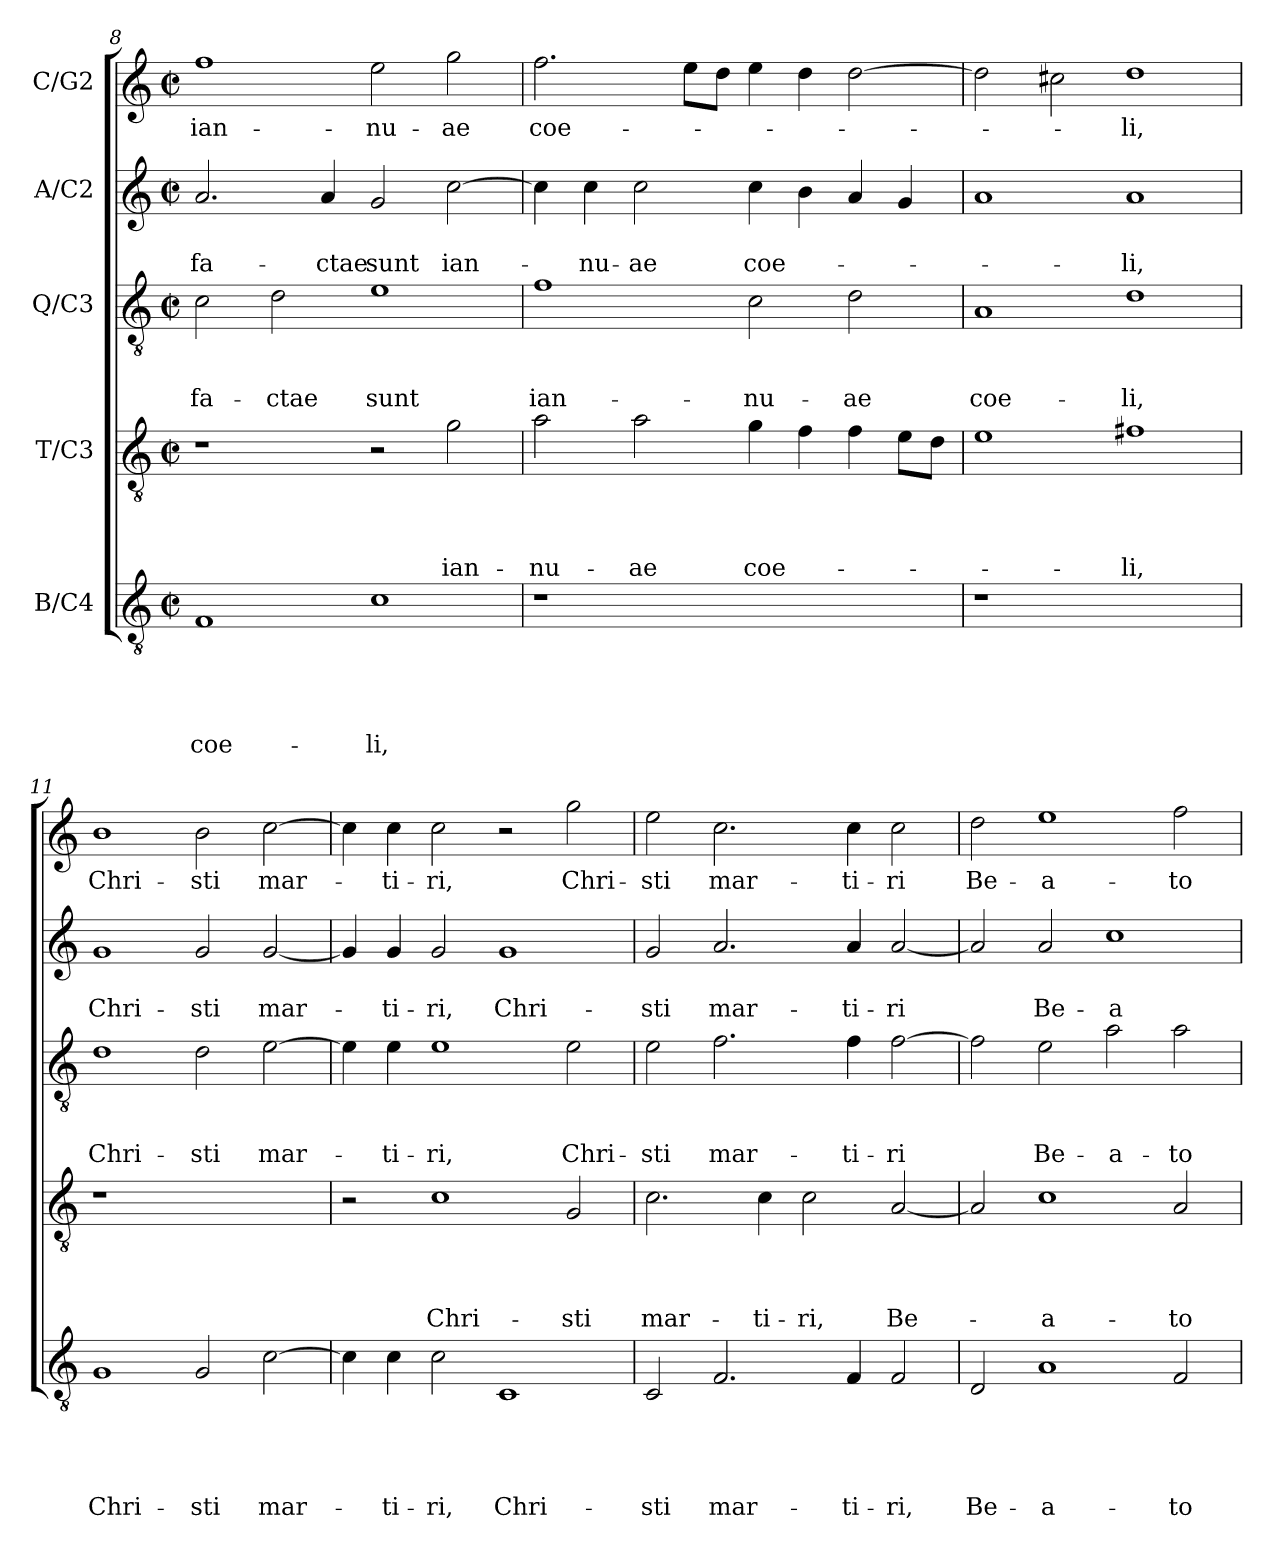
**kern	**text	**text	**text	**text	**text	**kern	**text	**text	**text	**text	**kern	**text	**text	**text	**kern	**text	**text	**kern	**text
*part5	*part5	*part5	*part5	*part5	*part5	*part4	*part4	*part4	*part4	*part4	*part3	*part3	*part3	*part3	*part2	*part2	*part2	*part1	*part1
*staff5	*staff5	*staff5	*staff5	*staff5	*staff5	*staff4	*staff4	*staff4	*staff4	*staff4	*staff3	*staff3	*staff3	*staff3	*staff2	*staff2	*staff2	*staff1	*staff1
*I"B/C4	*	*	*	*	*	*I"T/C3	*	*	*	*	*I"Q/C3	*	*	*	*I"A/C2	*	*	*I"C/G2	*
*clefGv2	*	*	*	*	*	*clefGv2	*	*	*	*	*clefGv2	*	*	*	*clefG2	*	*	*clefG2	*
*k[]	*	*	*	*	*	*k[]	*	*	*	*	*k[]	*	*	*	*k[]	*	*	*k[]	*
*C:	*	*	*	*	*	*C:	*	*	*	*	*C:	*	*	*	*C:	*	*	*C:	*
*M2/2	*	*	*	*	*	*M2/2	*	*	*	*	*M2/2	*	*	*	*M2/2	*	*	*M2/2	*
*met(c|)	*	*	*	*	*	*met(c|)	*	*	*	*	*met(c|)	*	*	*	*met(c|)	*	*	*met(c|)	*
=8	=8	=8	=8	=8	=8	=8	=8	=8	=8	=8	=8	=8	=8	=8	=8	=8	=8	=8	=8
!	!	!	!	!	!LO:LY:b	!	!	!	!	!	!	!	!	!LO:LY:b	!	!	!LO:LY:b	!	!LO:LY:b
1F	.	.	.	.	coe-	1r	.	.	.	.	2c\	.	.	-fa-	2.a/	.	-fa-	1ff	ian-
!	!	!	!	!	!	!	!	!	!	!	!	!	!	!LO:LY:b	!	!	!	!	!
.	.	.	.	.	.	.	.	.	.	.	2d\	.	.	-ctae	.	.	.	.	.
!	!	!	!	!	!	!	!	!	!	!	!	!	!	!	!	!	!LO:LY:b	!	!
.	.	.	.	.	.	.	.	.	.	.	.	.	.	.	4a/	.	-ctae	.	.
!	!	!	!	!	!LO:LY:b	!	!	!	!	!	!	!	!	!LO:LY:b	!	!	!LO:LY:b	!	!LO:LY:b
1c	.	.	.	.	-li,	2r	.	.	.	.	1e	.	.	sunt	2g/	.	sunt	2ee\	-nu-
!	!	!	!	!	!	!	!	!	!	!LO:LY:b	!	!	!	!	!	!	!LO:LY:b	!	!LO:LY:b
.	.	.	.	.	.	2g\	.	.	.	ian-	.	.	.	.	[2cc\	.	ian-	2gg\	-ae
=9	=9	=9	=9	=9	=9	=9	=9	=9	=9	=9	=9	=9	=9	=9	=9	=9	=9	=9	=9
!	!	!	!	!	!	!	!	!	!	!LO:LY:b	!	!	!	!LO:LY:b	!	!	!	!	!LO:LY:b
1r	.	.	.	.	.	2a\	.	.	.	-nu-	1f	.	.	ian-	4cc\]	.	.	2.ff\	coe-
!	!	!	!	!	!	!	!	!	!	!	!	!	!	!	!	!	!LO:LY:b	!	!
.	.	.	.	.	.	.	.	.	.	.	.	.	.	.	4cc\	.	-nu-	.	.
!	!	!	!	!	!	!	!	!	!	!LO:LY:b	!	!	!	!	!	!	!LO:LY:b	!	!
.	.	.	.	.	.	2a\	.	.	.	-ae	.	.	.	.	2cc\	.	-ae	.	.
.	.	.	.	.	.	.	.	.	.	.	.	.	.	.	.	.	.	8ee\L	.
.	.	.	.	.	.	.	.	.	.	.	.	.	.	.	.	.	.	8dd\J	.
!	!	!	!	!	!	!	!	!	!	!LO:LY:b	!	!	!	!LO:LY:b	!	!	!LO:LY:b	!	!
1ryy	.	.	.	.	.	4g\	.	.	.	coe-	2c\	.	.	-nu-	4cc\	.	coe-	4ee\	.
.	.	.	.	.	.	4f\	.	.	.	.	.	.	.	.	4b\	.	.	4dd\	.
!	!	!	!	!	!	!	!	!	!	!	!	!	!	!LO:LY:b	!	!	!	!	!
.	.	.	.	.	.	4f\	.	.	.	.	2d\	.	.	-ae	4a/	.	.	[2dd\	.
.	.	.	.	.	.	8e\L	.	.	.	.	.	.	.	.	4g/	.	.	.	.
.	.	.	.	.	.	8d\J	.	.	.	.	.	.	.	.	.	.	.	.	.
=10	=10	=10	=10	=10	=10	=10	=10	=10	=10	=10	=10	=10	=10	=10	=10	=10	=10	=10	=10
!	!	!	!	!	!	!	!	!	!	!	!	!	!	!LO:LY:b	!	!	!	!	!
1r	.	.	.	.	.	1e	.	.	.	.	1A	.	.	coe-	1a	.	.	2dd\]	.
.	.	.	.	.	.	.	.	.	.	.	.	.	.	.	.	.	.	2cc#X\	.
!	!	!	!	!	!	!	!	!	!	!LO:LY:b	!	!	!	!LO:LY:b	!	!	!LO:LY:b	!	!LO:LY:b
1ryy	.	.	.	.	.	1f#X	.	.	.	-li,	1d	.	.	-li,	1a	.	-li,	1dd	-li,
!!LO:LB:g=z
=11	=11	=11	=11	=11	=11	=11	=11	=11	=11	=11	=11	=11	=11	=11	=11	=11	=11	=11	=11
!	!	!	!	!	!LO:LY:b	!	!	!	!	!	!	!	!	!LO:LY:b	!	!	!LO:LY:b	!	!LO:LY:b
1G	.	.	.	.	Chri-	1r	.	.	.	.	1d	.	.	Chri-	1g	.	Chri-	1b	Chri-
!	!	!	!	!	!LO:LY:b	!	!	!	!	!	!	!	!	!LO:LY:b	!	!	!LO:LY:b	!	!LO:LY:b
2G/	.	.	.	.	-sti	1ryy	.	.	.	.	2d\	.	.	-sti	2g/	.	-sti	2b\	-sti
!	!	!	!	!	!LO:LY:b	!	!	!	!	!	!	!	!	!LO:LY:b	!	!	!LO:LY:b	!	!LO:LY:b
[2c\	.	.	.	.	mar-	.	.	.	.	.	[2e\	.	.	mar-	[2g/	.	mar-	[2cc\	mar-
=12	=12	=12	=12	=12	=12	=12	=12	=12	=12	=12	=12	=12	=12	=12	=12	=12	=12	=12	=12
4c\]	.	.	.	.	.	2r	.	.	.	.	4e\]	.	.	.	4g/]	.	.	4cc\]	.
!	!	!	!	!	!LO:LY:b	!	!	!	!	!	!	!	!	!LO:LY:b	!	!	!LO:LY:b	!	!LO:LY:b
4c\	.	.	.	.	-ti-	.	.	.	.	.	4e\	.	.	-ti-	4g/	.	-ti-	4cc\	-ti-
!	!	!	!	!	!LO:LY:b	!	!	!	!	!LO:LY:b	!	!	!	!LO:LY:b	!	!	!LO:LY:b	!	!LO:LY:b
2c\	.	.	.	.	-ri,	1c	.	.	.	Chri-	1e	.	.	-ri,	2g/	.	-ri,	2cc\	-ri,
!	!	!	!	!	!LO:LY:b	!	!	!	!	!	!	!	!	!	!	!	!LO:LY:b	!	!
1C	.	.	.	.	Chri-	.	.	.	.	.	.	.	.	.	1g	.	Chri-	2r	.
!	!	!	!	!	!	!	!	!	!	!LO:LY:b	!	!	!	!LO:LY:b	!	!	!	!	!LO:LY:b
.	.	.	.	.	.	2G/	.	.	.	-sti	2e\	.	.	Chri-	.	.	.	2gg\	Chri-
=13	=13	=13	=13	=13	=13	=13	=13	=13	=13	=13	=13	=13	=13	=13	=13	=13	=13	=13	=13
!	!	!	!	!	!LO:LY:b	!	!	!	!	!LO:LY:b	!	!	!	!LO:LY:b	!	!	!LO:LY:b	!	!LO:LY:b
2C/	.	.	.	.	-sti	2.c\	.	.	.	mar-	2e\	.	.	-sti	2g/	.	-sti	2ee\	-sti
!	!	!	!	!	!LO:LY:b	!	!	!	!	!	!	!	!	!LO:LY:b	!	!	!LO:LY:b	!	!LO:LY:b
2.F/	.	.	.	.	mar-	.	.	.	.	.	2.f\	.	.	mar-	2.a/	.	mar-	2.cc\	mar-
!	!	!	!	!	!	!	!	!	!	!LO:LY:b	!	!	!	!	!	!	!	!	!
.	.	.	.	.	.	4c\	.	.	.	-ti-	.	.	.	.	.	.	.	.	.
!	!	!	!	!	!	!	!	!	!	!LO:LY:b	!	!	!	!	!	!	!	!	!
.	.	.	.	.	.	2c\	.	.	.	-ri,	.	.	.	.	.	.	.	.	.
!	!	!	!	!	!LO:LY:b	!	!	!	!	!	!	!	!	!LO:LY:b	!	!	!LO:LY:b	!	!LO:LY:b
4F/	.	.	.	.	-ti-	.	.	.	.	.	4f\	.	.	-ti-	4a/	.	-ti-	4cc\	-ti-
!	!	!	!	!	!LO:LY:b	!	!	!	!	!LO:LY:b	!	!	!	!LO:LY:b	!	!	!LO:LY:b	!	!LO:LY:b
2F/	.	.	.	.	-ri,	[2A/	.	.	.	Be-	[2f\	.	.	-ri	[2a/	.	-ri	2cc\	-ri
=14	=14	=14	=14	=14	=14	=14	=14	=14	=14	=14	=14	=14	=14	=14	=14	=14	=14	=14	=14
!	!	!	!	!	!LO:LY:b	!	!	!	!	!	!	!	!	!	!	!	!	!	!LO:LY:b
2D/	.	.	.	.	Be-	2A/]	.	.	.	.	2f\]	.	.	.	2a/]	.	.	2dd\	Be-
!	!	!	!	!	!LO:LY:b	!	!	!	!	!LO:LY:b	!	!	!	!LO:LY:b	!	!	!LO:LY:b	!	!LO:LY:b
1A	.	.	.	.	-a-	1c	.	.	.	-a-	2e\	.	.	Be-	2a/	.	Be-	1ee	-a-
!	!	!	!	!	!	!	!	!	!	!	!	!	!	!LO:LY:b	!	!	!LO:LY:b	!	!
.	.	.	.	.	.	.	.	.	.	.	2a\	.	.	-a-	1cc	.	-a-	.	.
!	!	!	!	!	!LO:LY:b	!	!	!	!	!LO:LY:b	!	!	!	!LO:LY:b	!	!	!	!	!LO:LY:b
2F/	.	.	.	.	-to	2A/	.	.	.	-to	2a\	.	.	-to	.	.	.	2ff\	-to
=	=	=	=	=	=	=	=	=	=	=	=	=	=	=	=	=	=	=	=
*-	*-	*-	*-	*-	*-	*-	*-	*-	*-	*-	*-	*-	*-	*-	*-	*-	*-	*-	*-
